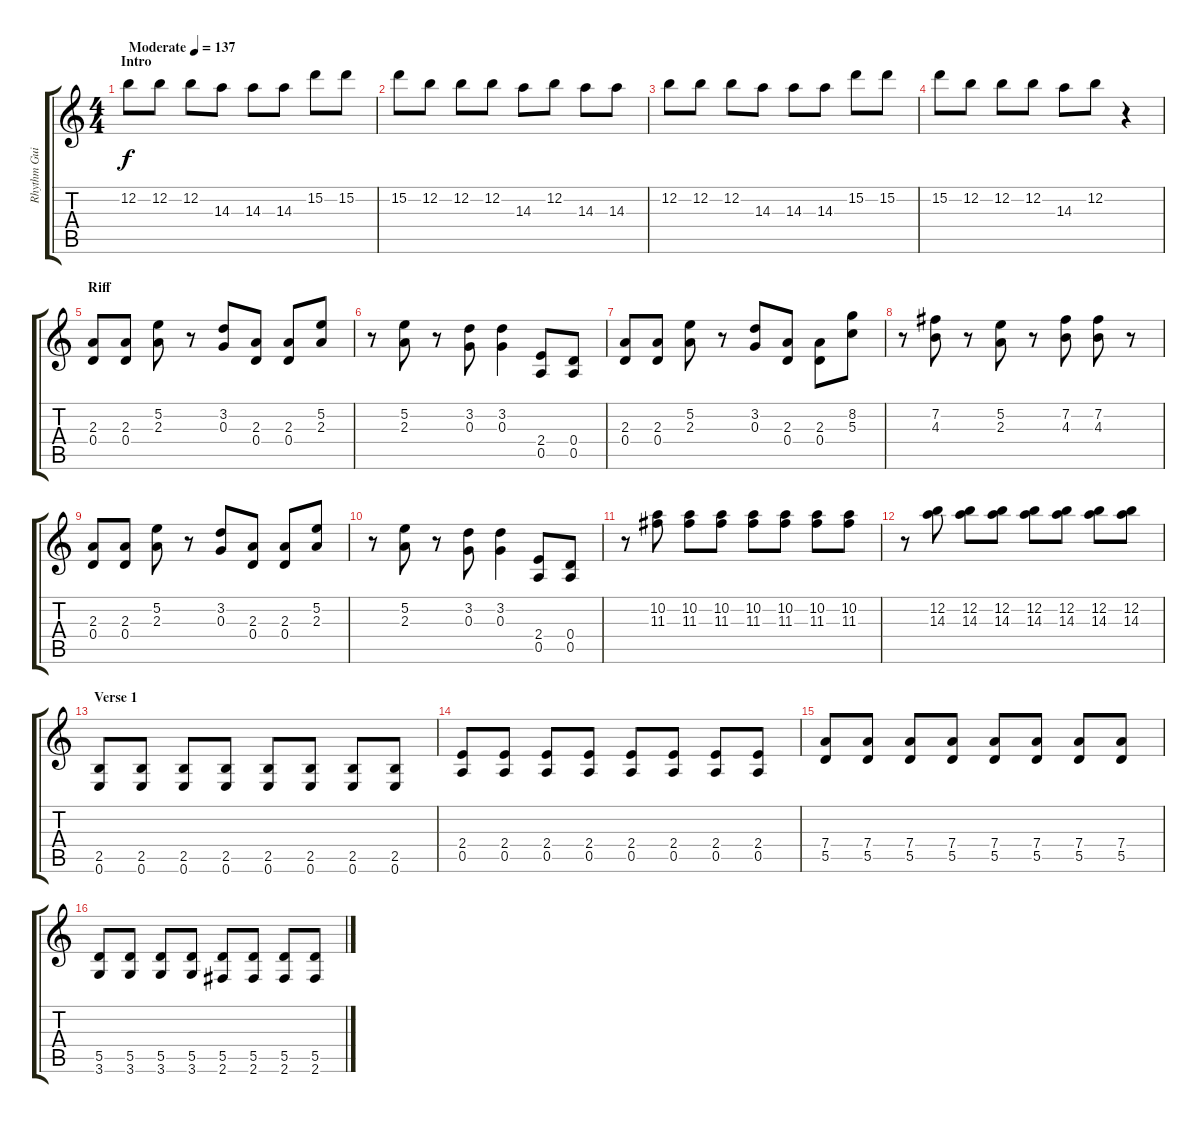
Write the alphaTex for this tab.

\track ("Rhythm Guitar" "Rhythm Gui") {instrument overdrivenguitar}
\staff {score tabs}
\tuning (E4 B3 G3 D3 A2 E2) {hide}
\ts (4 4)
\section ("" "Intro")
\tempo (137 "Moderate")
\clef g2
\ks c
12.2.8{dy f instrument overdrivenguitar} 12.2.8 12.2.8 14.3.8 14.3.8 14.3.8 15.2.8 15.2.8 |
15.2.8 12.2.8 12.2.8 12.2.8 14.3.8 12.2.8 14.3.8 14.3.8 |
12.2.8 12.2.8 12.2.8 14.3.8 14.3.8 14.3.8 15.2.8 15.2.8 |
15.2.8 12.2.8 12.2.8 12.2.8 14.3.8 12.2.8 r.4 |
\section ("" "Riff")
(2.3 0.4).8 (2.3 0.4).8 (5.2 2.3).8 r.8 (3.2 0.3).8 (2.3 0.4).8 (2.3 0.4).8 (5.2 2.3).8 |
r.8 (5.2 2.3).8 r.8 (3.2 0.3).8 (3.2 0.3).4 (2.4 0.5).8 (0.4 0.5).8 |
(2.3 0.4).8 (2.3 0.4).8 (5.2 2.3).8 r.8 (3.2 0.3).8 (2.3 0.4).8 (2.3 0.4).8 (8.2 5.3).8 |
r.8 (7.2 4.3).8 r.8 (5.2 2.3).8 r.8 (7.2 4.3).8 (7.2 4.3).8 r.8 |
(2.3 0.4).8 (2.3 0.4).8 (5.2 2.3).8 r.8 (3.2 0.3).8 (2.3 0.4).8 (2.3 0.4).8 (5.2 2.3).8 |
r.8 (5.2 2.3).8 r.8 (3.2 0.3).8 (3.2 0.3).4 (2.4 0.5).8 (0.4 0.5).8 |
r.8 (10.2 11.3).8 (10.2 11.3).8 (10.2 11.3).8 (10.2 11.3).8 (10.2 11.3).8 (10.2 11.3).8 (10.2 11.3).8 |
r.8 (12.2 14.3).8 (12.2 14.3).8 (12.2 14.3).8 (12.2 14.3).8 (12.2 14.3).8 (12.2 14.3).8 (12.2 14.3).8 |
\section ("" "Verse 1")
(2.5 0.6).8 (2.5 0.6).8 (2.5 0.6).8 (2.5 0.6).8 (2.5 0.6).8 (2.5 0.6).8 (2.5 0.6).8 (2.5 0.6).8 |
(2.4 0.5).8 (2.4 0.5).8 (2.4 0.5).8 (2.4 0.5).8 (2.4 0.5).8 (2.4 0.5).8 (2.4 0.5).8 (2.4 0.5).8 |
(7.4 5.5).8 (7.4 5.5).8 (7.4 5.5).8 (7.4 5.5).8 (7.4 5.5).8 (7.4 5.5).8 (7.4 5.5).8 (7.4 5.5).8 |
(5.5 3.6).8 (5.5 3.6).8 (5.5 3.6).8 (5.5 3.6).8 (5.5 2.6).8 (5.5 2.6).8 (5.5 2.6).8 (5.5 2.6).8
